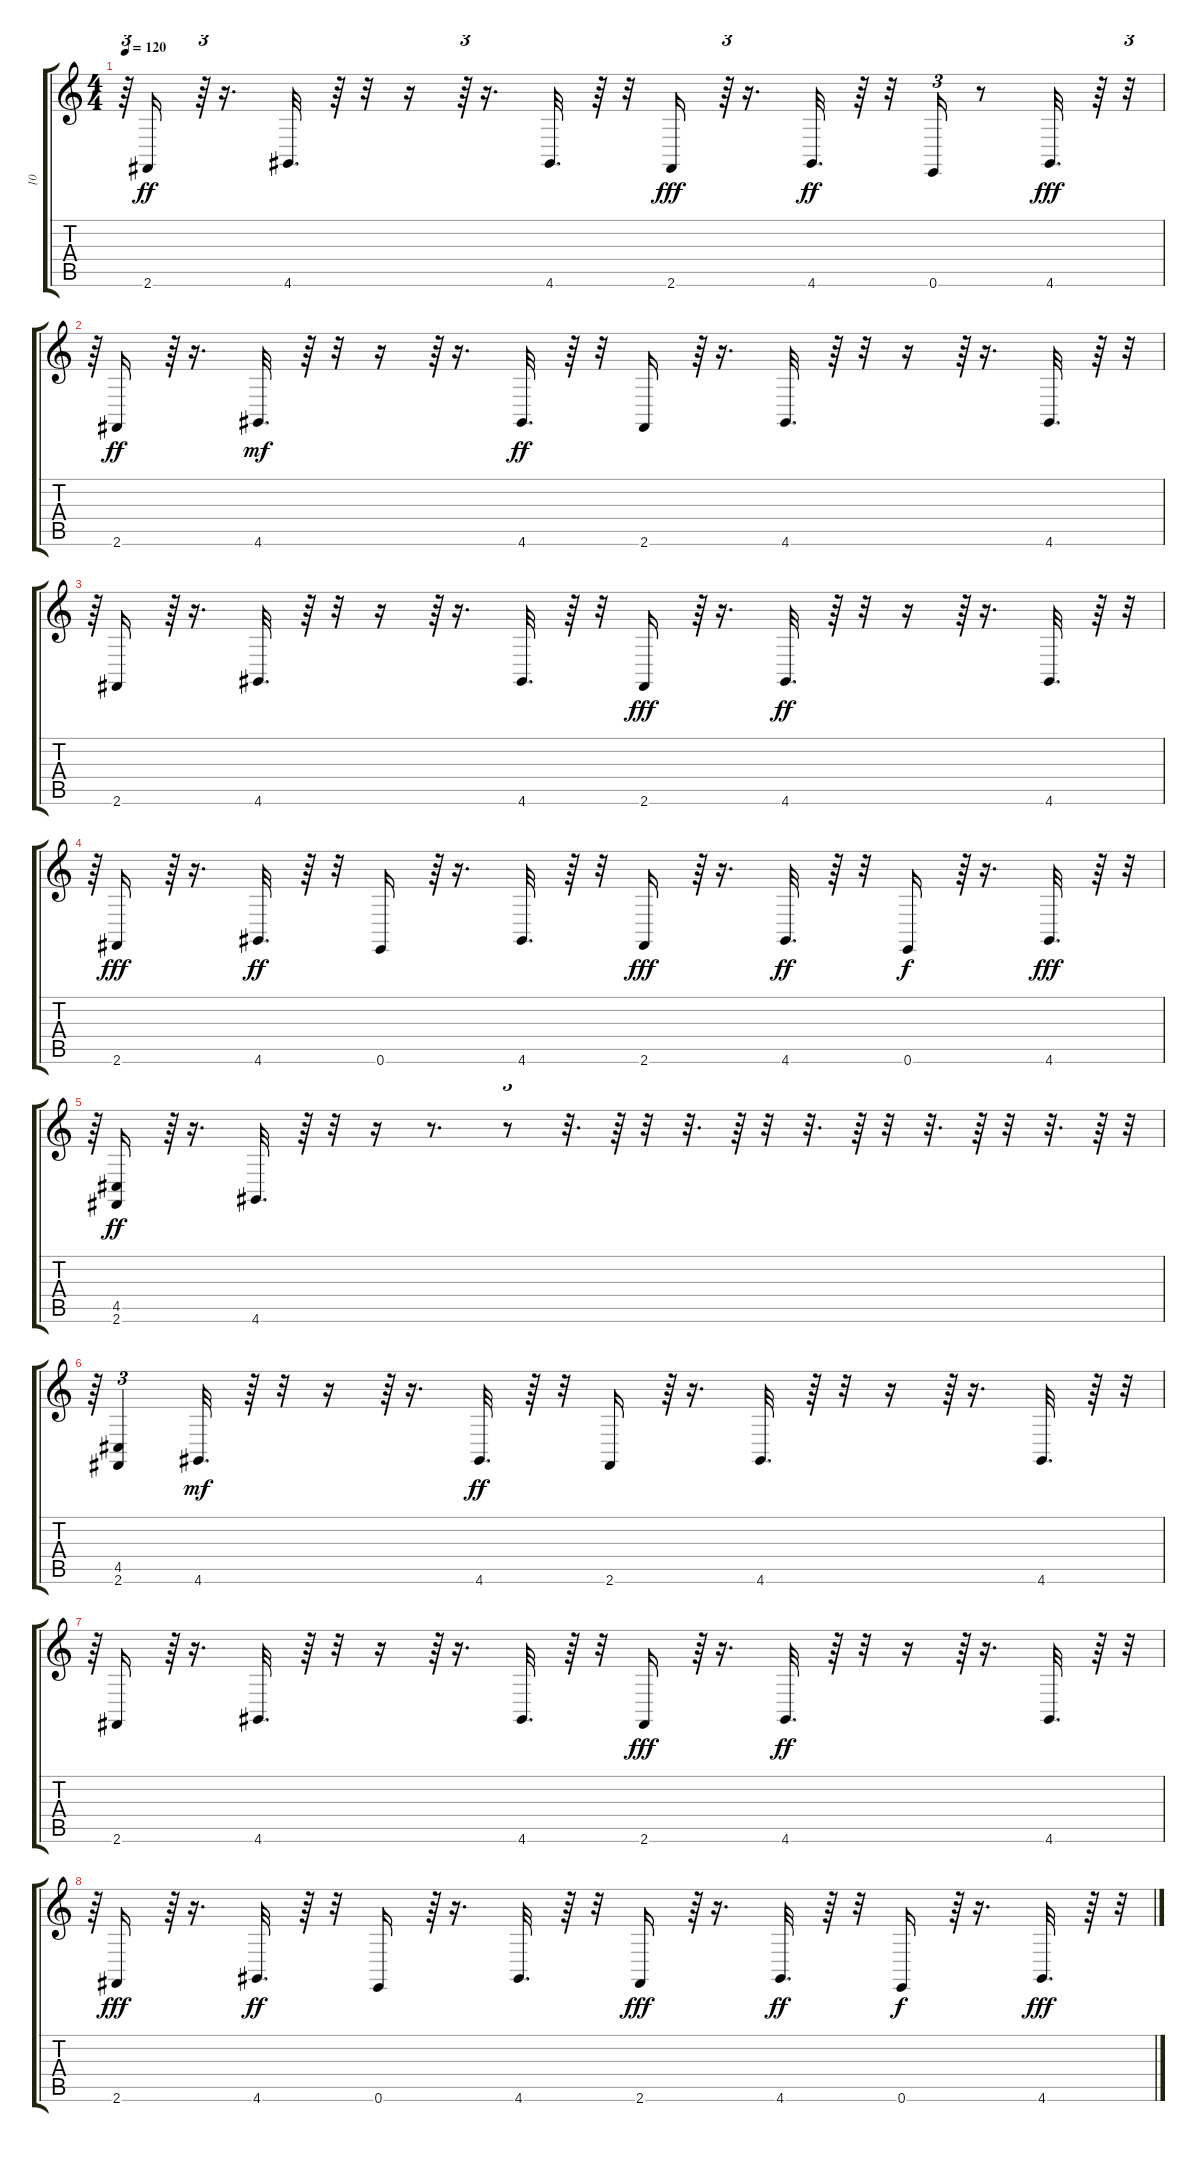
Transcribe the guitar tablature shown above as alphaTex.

\track ("10" "10") {instrument acousticgrandpiano}
\staff {score tabs}
\tuning (E4 B3 G3 D3 A2 E2) {hide}
\ts (4 4)
\tempo 120
\clef g2
\ks c
r.64{tu (3 2) dy fff} 2.6.16{dy ff} r.64{tu (3 2)} r.16{d} 4.6.32{d} r.64 r.32 r.16 r.64{tu (3 2)} r.16{d} 4.6.32{d} r.64 r.32 2.6.16{dy fff} r.64{tu (3 2)} r.16{d} 4.6.32{d dy ff} r.64 r.32 0.6.16{tu (3 2)} r.8 4.6.32{d dy fff} r.64 r.32{tu (3 2)} |
r.64{tu (3 2)} 2.6.16{dy ff} r.64{tu (3 2)} r.16{d} 4.6.32{d dy mf} r.64 r.32 r.16 r.64{tu (3 2)} r.16{d} 4.6.32{d dy ff} r.64 r.32 2.6.16 r.64{tu (3 2)} r.16{d} 4.6.32{d} r.64 r.32 r.16 r.64{tu (3 2)} r.16{d} 4.6.32{d} r.64 r.32{tu (3 2)} |
r.64{tu (3 2)} 2.6.16 r.64{tu (3 2)} r.16{d} 4.6.32{d} r.64 r.32 r.16 r.64{tu (3 2)} r.16{d} 4.6.32{d} r.64 r.32 2.6.16{dy fff} r.64{tu (3 2)} r.16{d} 4.6.32{d dy ff} r.64 r.32 r.16 r.64{tu (3 2)} r.16{d} 4.6.32{d} r.64 r.32{tu (3 2)} |
r.64{tu (3 2)} 2.6.16{dy fff} r.64{tu (3 2)} r.16{d} 4.6.32{d dy ff} r.64 r.32 0.6.16 r.64{tu (3 2)} r.16{d} 4.6.32{d} r.64 r.32 2.6.16{dy fff} r.64{tu (3 2)} r.16{d} 4.6.32{d dy ff} r.64 r.32 0.6.16{dy f} r.64{tu (3 2)} r.16{d} 4.6.32{d dy fff} r.64 r.32{tu (3 2)} |
r.64{tu (3 2)} (4.5 2.6).16{dy ff} r.64{tu (3 2)} r.16{d} 4.6.32{d} r.64 r.32 r.16 r.8{d} r.8{tu (3 2)} r.32{d} r.64 r.32 r.32{d} r.64 r.32 r.32{d} r.64 r.32 r.32{d} r.64 r.32 r.32{d} r.64 r.32{tu (3 2)} |
r.64{tu (3 2)} (4.5 2.6).4{tu (3 2)} 4.6.32{d dy mf} r.64 r.32 r.16 r.64{tu (3 2)} r.16{d} 4.6.32{d dy ff} r.64 r.32 2.6.16 r.64{tu (3 2)} r.16{d} 4.6.32{d} r.64 r.32 r.16 r.64{tu (3 2)} r.16{d} 4.6.32{d} r.64 r.32{tu (3 2)} |
r.64{tu (3 2)} 2.6.16 r.64{tu (3 2)} r.16{d} 4.6.32{d} r.64 r.32 r.16 r.64{tu (3 2)} r.16{d} 4.6.32{d} r.64 r.32 2.6.16{dy fff} r.64{tu (3 2)} r.16{d} 4.6.32{d dy ff} r.64 r.32 r.16 r.64{tu (3 2)} r.16{d} 4.6.32{d} r.64 r.32{tu (3 2)} |
r.64{tu (3 2)} 2.6.16{dy fff} r.64{tu (3 2)} r.16{d} 4.6.32{d dy ff} r.64 r.32 0.6.16 r.64{tu (3 2)} r.16{d} 4.6.32{d} r.64 r.32 2.6.16{dy fff} r.64{tu (3 2)} r.16{d} 4.6.32{d dy ff} r.64 r.32 0.6.16{dy f} r.64{tu (3 2)} r.16{d} 4.6.32{d dy fff} r.64 r.32{tu (3 2)}
